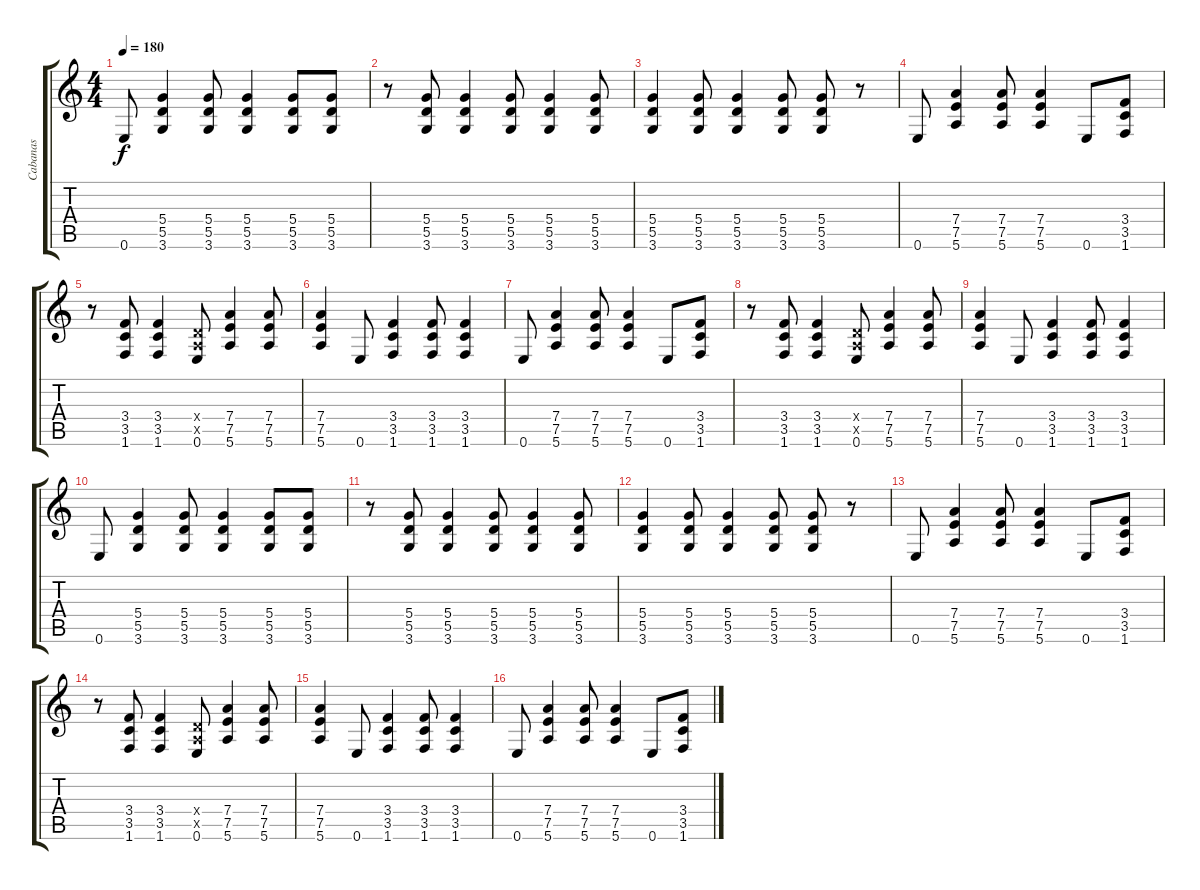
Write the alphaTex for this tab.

\track ("Cabanas" "Cabanas") {instrument acousticguitarsteel}
\staff {score tabs}
\tuning (E4 B3 G3 D3 A2 E2) {hide}
\ts (4 4)
\tempo 180
\clef g2
\ks c
0.6.8{dy f} (5.4 5.5 3.6).4 (5.4 5.5 3.6).8 (5.4 5.5 3.6).4 (5.4 5.5 3.6).8 (5.4 5.5 3.6).8 |
r.8 (5.4 5.5 3.6).8 (5.4 5.5 3.6).4 (5.4 5.5 3.6).8 (5.4 5.5 3.6).4 (5.4 5.5 3.6).8 |
(5.4 5.5 3.6).4 (5.4 5.5 3.6).8 (5.4 5.5 3.6).4 (5.4 5.5 3.6).8 (5.4 5.5 3.6).8 r.8 |
0.6.8 (7.4 7.5 5.6).4 (7.4 7.5 5.6).8 (7.4 7.5 5.6).4 0.6.8 (3.4 3.5 1.6).8 |
r.8 (3.4 3.5 1.6).8 (3.4 3.5 1.6).4 (0.4{x} 0.5{x} 0.6).8 (7.4 7.5 5.6).4 (7.4 7.5 5.6).8 |
(7.4 7.5 5.6).4 0.6.8 (3.4 3.5 1.6).4 (3.4 3.5 1.6).8 (3.4 3.5 1.6).4 |
0.6.8 (7.4 7.5 5.6).4 (7.4 7.5 5.6).8 (7.4 7.5 5.6).4 0.6.8 (3.4 3.5 1.6).8 |
r.8 (3.4 3.5 1.6).8 (3.4 3.5 1.6).4 (0.4{x} 0.5{x} 0.6).8 (7.4 7.5 5.6).4 (7.4 7.5 5.6).8 |
(7.4 7.5 5.6).4 0.6.8 (3.4 3.5 1.6).4 (3.4 3.5 1.6).8 (3.4 3.5 1.6).4 |
0.6.8 (5.4 5.5 3.6).4 (5.4 5.5 3.6).8 (5.4 5.5 3.6).4 (5.4 5.5 3.6).8 (5.4 5.5 3.6).8 |
r.8 (5.4 5.5 3.6).8 (5.4 5.5 3.6).4 (5.4 5.5 3.6).8 (5.4 5.5 3.6).4 (5.4 5.5 3.6).8 |
(5.4 5.5 3.6).4 (5.4 5.5 3.6).8 (5.4 5.5 3.6).4 (5.4 5.5 3.6).8 (5.4 5.5 3.6).8 r.8 |
0.6.8 (7.4 7.5 5.6).4 (7.4 7.5 5.6).8 (7.4 7.5 5.6).4 0.6.8 (3.4 3.5 1.6).8 |
r.8 (3.4 3.5 1.6).8 (3.4 3.5 1.6).4 (0.4{x} 0.5{x} 0.6).8 (7.4 7.5 5.6).4 (7.4 7.5 5.6).8 |
(7.4 7.5 5.6).4 0.6.8 (3.4 3.5 1.6).4 (3.4 3.5 1.6).8 (3.4 3.5 1.6).4 |
0.6.8 (7.4 7.5 5.6).4 (7.4 7.5 5.6).8 (7.4 7.5 5.6).4 0.6.8 (3.4 3.5 1.6).8
